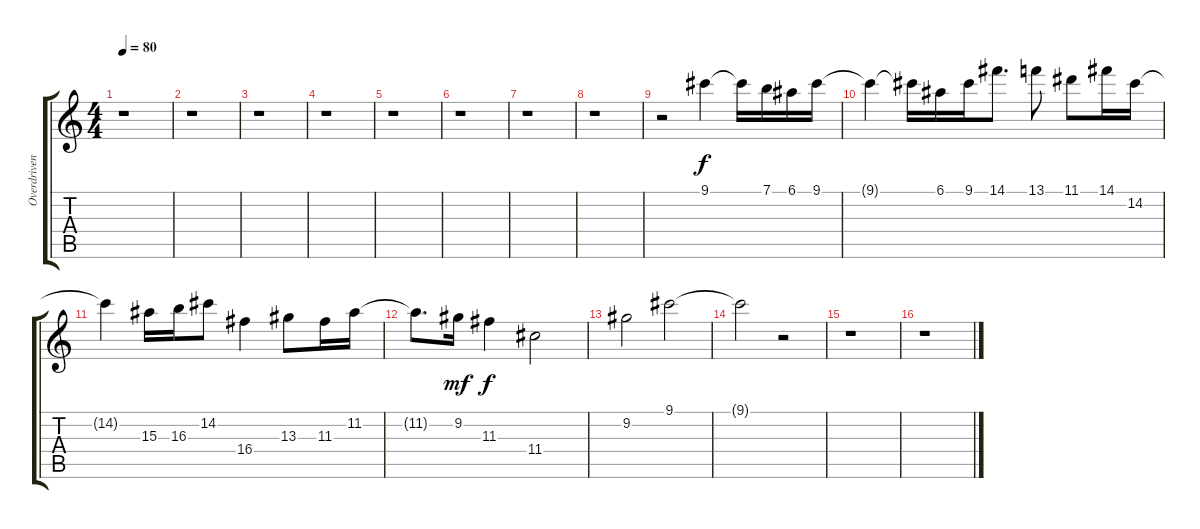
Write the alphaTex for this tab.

\track ("Overdriven Guitar" "Overdriven") {instrument overdrivenguitar}
\staff {score tabs}
\tuning (E4 B3 G3 D3 A2 E2) {hide}
\ts (4 4)
\tempo 80
\clef g2
\ks c
r.1{dy f} |
r.1 |
r.1 |
r.1 |
r.1 |
r.1 |
r.1 |
r.1 |
r.2 9.1.4 9.1{t}.16 7.1.16 6.1.16 9.1.16 |
9.1{t}.4 9.1{t}.16 6.1.16 9.1.16 14.1.8{d} 13.1.8 11.1.8 14.1.16 14.2.16 |
14.2{t}.4 15.3.16 16.3.16 14.2.8 16.4.4 13.3.8 11.3.16 11.2.16 |
11.2{t}.8{d} 9.2.16{dy mf} 11.3.4{dy f} 11.4.2 |
9.2.2 9.1.2 |
9.1{t}.2 r.2 |
r.1 |
r.1
